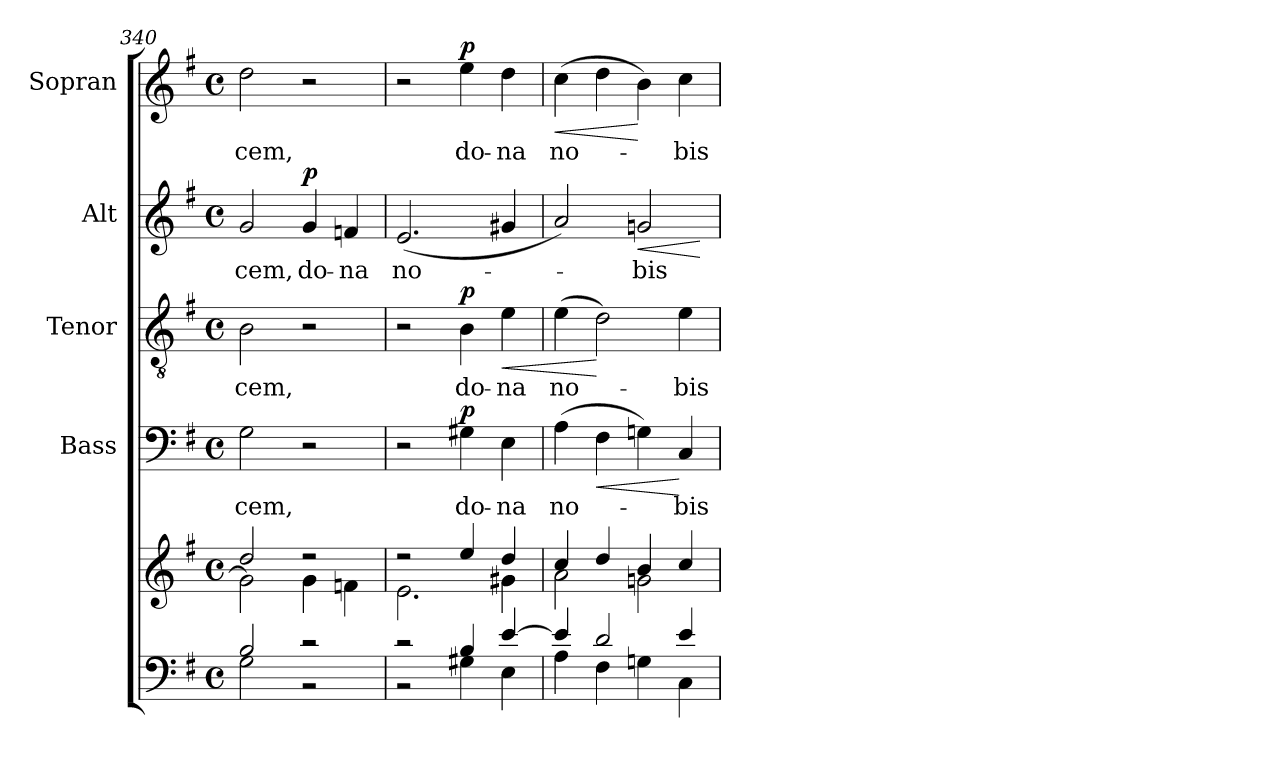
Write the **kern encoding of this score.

**kern	**kern	**kern	**text	**dynam	**kern	**text	**dynam	**kern	**text	**dynam	**kern	**text	**dynam
*part5	*part5	*part4	*part4	*part4	*part3	*part3	*part3	*part2	*part2	*part2	*part1	*part1	*part1
*staff6	*staff5	*staff4	*staff4	*staff4	*staff3	*staff3	*staff3	*staff2	*staff2	*staff2	*staff1	*staff1	*staff1
*	*	*I"Bass	*	*	*I"Tenor	*	*	*I"Alt	*	*	*I"Sopran	*	*
*	*	*I'B.	*	*	*I'T.	*	*	*I'A.	*	*	*I'S.	*	*
*clefF4	*clefG2	*clefF4	*	*	*clefGv2	*	*	*clefG2	*	*	*clefG2	*	*
*k[f#]	*k[f#]	*k[f#]	*	*	*k[f#]	*	*	*k[f#]	*	*	*k[f#]	*	*
*G:	*G:	*G:	*	*	*G:	*	*	*G:	*	*	*G:	*	*
*M4/4	*M4/4	*M4/4	*	*	*M4/4	*	*	*M4/4	*	*	*M4/4	*	*
*met(c)	*met(c)	*met(c)	*	*	*met(c)	*	*	*met(c)	*	*	*met(c)	*	*
=340	=340	=340	=340	=340	=340	=340	=340	=340	=340	=340	=340	=340	=340
*^	*^	*	*	*	*	*	*	*	*	*	*	*	*
!	!	!	!	!	!LO:LY:b	!	!	!LO:LY:b	!	!	!LO:LY:b	!	!	!LO:LY:b	!
2B/	2G\	2dd/	2g\]	2G\	-cem,	.	2B\	-cem,	.	2g/	-cem,	.	2dd\	-cem,	.
!	!	!	!	!	!	!	!	!	!	!	!LO:LY:b	!LO:DY:a	!	!	!
2r	2r	2rdd	4g\	2r	.	.	2r	.	.	4g/	do-	p	2r	.	.
!	!	!	!	!	!	!	!	!	!	!	!LO:LY:b	!	!	!	!
.	.	.	4fn\	.	.	.	.	.	.	4fn/	-na	.	.	.	.
=341	=341	=341	=341	=341	=341	=341	=341	=341	=341	=341	=341	=341	=341	=341	=341
!	!	!	!	!	!	!	!	!	!	!	!LO:LY:b	!	!	!	!
2r	2r	2rdd	2.e\	2r	.	.	2r	.	.	(<2.e/	no-	.	2r	.	.
!	!	!	!	!	!LO:LY:b	!LO:DY:a	!	!LO:LY:b	!LO:DY:a	!	!	!	!	!LO:LY:b	!LO:DY:a
4B/	4G#X\	4ee/	.	4G#X\	do-	p	4B\	do-	p	.	.	.	4ee\	do-	p
!	!	!	!	!	!LO:LY:b	!	!	!LO:LY:b	!LO:HP:b	!	!	!	!	!LO:LY:b	!
[>4e/	4E\	4dd/	4g#X\	4E\	-na	.	4e\	-na	<	4g#X/	.	.	4dd\	-na	.
=342	=342	=342	=342	=342	=342	=342	=342	=342	=342	=342	=342	=342	=342	=342	=342
!	!	!	!	!	!LO:LY:b	!	!	!LO:LY:b	!	!	!	!	!	!LO:LY:b	!LO:HP:b
4e/]	4A\	4cc/	2a\	(>4A\	no-	.	(>4e\	no-	.	2a/)	.	.	(>4cc\	no-	<
!	!	!	!	!	!	!LO:HP:b	!	!	!	!	!	!	!	!	!
2d/	4F#\	4dd/	.	4F#\	.	<	2d\)	.	[	.	.	.	4dd\	.	.
!	!	!	!	!	!	!	!	!	!	!	!LO:LY:b	!LO:HP:b	!	!	!
.	4Gn\	4b/	2gn\	4Gn\)	.	.	.	.	.	2gn/	-bis	<	4b\)	.	[
!	!	!	!	!	!LO:LY:b	!	!	!LO:LY:b	!	!	!	!	!	!LO:LY:b	!
4e/	4C\	4cc/	.	4C/	-bis	[	4e\	-bis	.	.	.	.	4cc\	-bis	.
*v	*v	*	*	*	*	*	*	*	*	*	*	*	*	*	*
*	*v	*v	*	*	*	*	*	*	*	*	*	*	*	*
.	.	.	.	.	.	.	.	.	.	[	.	.	.
=	=	=	=	=	=	=	=	=	=	=	=	=	=
*-	*-	*-	*-	*-	*-	*-	*-	*-	*-	*-	*-	*-	*-
